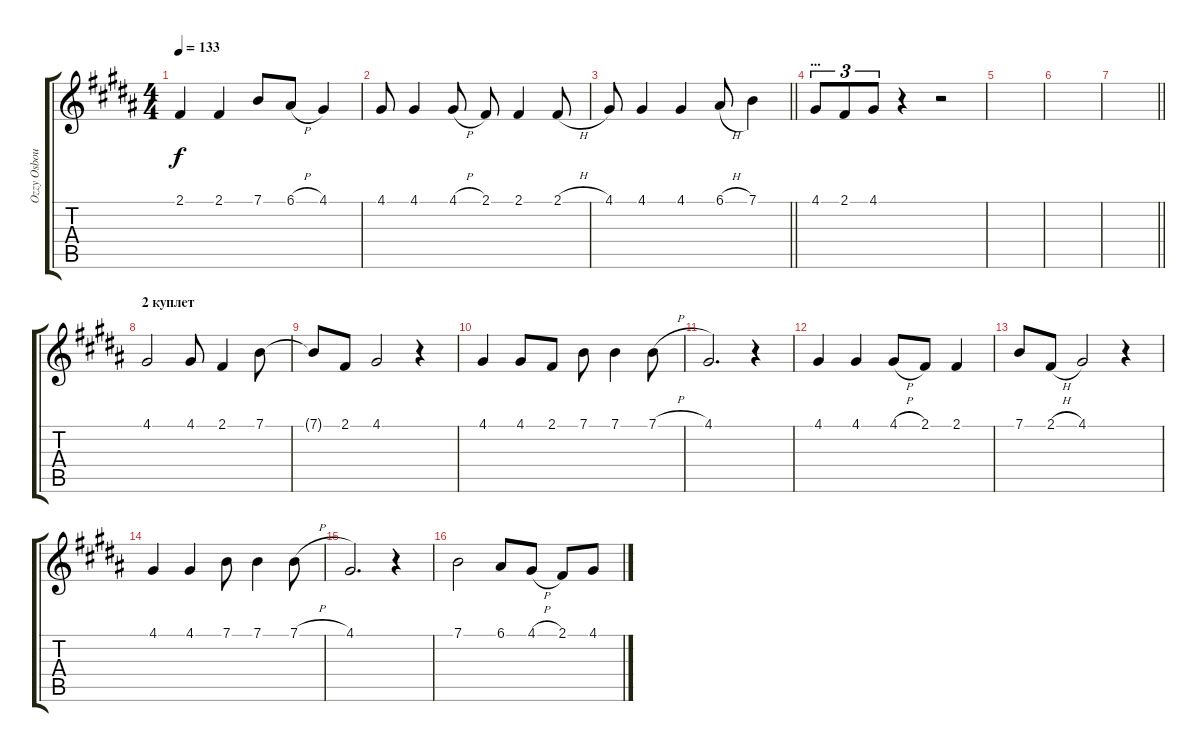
\track ("Ozzy Osbourne" "Ozzy Osbou") {instrument viola}
\staff {score tabs}
\tuning (E4 B3 G3 D3 A2 E2) {hide}
\ts (4 4)
\tempo 133
\clef g2
\ks b
2.1.4{dy f} 2.1.4 7.1.8 6.1{h}.8 4.1.4 |
4.1.8 4.1.4 4.1{h}.8 2.1.8 2.1.4 2.1{h}.8 |
\barLineRight lightlight
4.1.8 4.1.4 4.1.4 6.1{h}.8 7.1.4 |
\section ("" "...")
4.1.8{tu (3 2)} 2.1.8{tu (3 2)} 4.1.8{tu (3 2)} r.4 r.2 |
|
|
\barLineRight lightlight
|
\section ("" "2 куплет")
4.1.2 4.1.8 2.1.4 7.1.8 |
7.1{t}.8 2.1.8 4.1.2 r.4 |
4.1.4 4.1.8 2.1.8 7.1.8 7.1.4 7.1{h}.8 |
4.1.2{d} r.4 |
4.1.4 4.1.4 4.1{h}.8 2.1.8 2.1.4 |
7.1.8 2.1{h}.8 4.1.2 r.4 |
4.1.4 4.1.4 7.1.8 7.1.4 7.1{h}.8 |
4.1.2{d} r.4 |
7.1.2 6.1.8 4.1{h}.8 2.1.8 4.1.8
